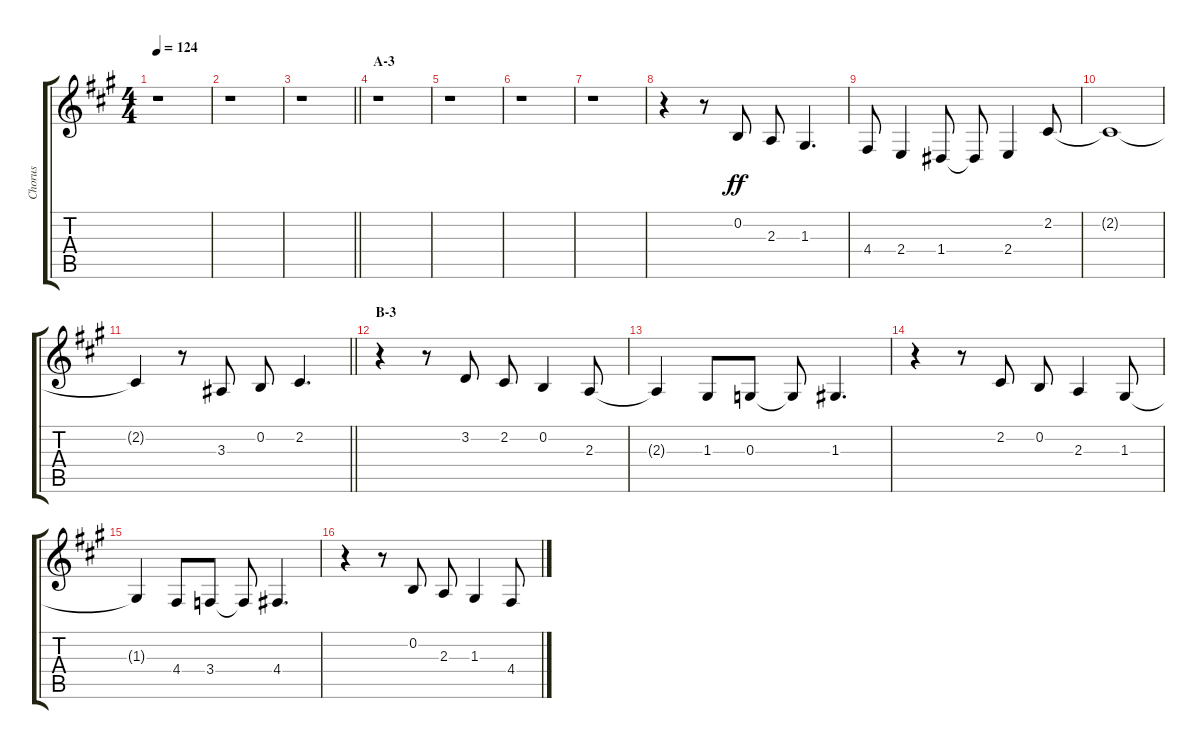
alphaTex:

\track ("Chorus" "Chorus") {instrument voiceoohs}
\staff {score tabs}
\tuning (E4 B3 G3 D3 A2 E2) {hide}
\ts (4 4)
\tempo 124
\clef g2
\ks a
r.1{dy ff} |
r.1 |
\barLineRight lightlight
r.1 |
\section ("" "A-3")
r.1 |
r.1 |
r.1 |
r.1 |
r.4 r.8 0.2.8 2.3.8 1.3.4{d} |
4.4.8 2.4.4 1.4.8 1.4{t}.8 2.4.4 2.2.8 |
2.2{t}.1 |
\barLineRight lightlight
2.2{t}.4 r.8 3.3.8 0.2.8 2.2.4{d} |
\section ("" "B-3")
r.4 r.8 3.2.8 2.2.8 0.2.4 2.3.8 |
2.3{t}.4 1.3.8 0.3.8 0.3{t}.8 1.3.4{d} |
r.4 r.8 2.2.8 0.2.8 2.3.4 1.3.8 |
1.3{t}.4 4.4.8 3.4.8 3.4{t}.8 4.4.4{d} |
r.4 r.8 0.2.8 2.3.8 1.3.4 4.4.8
